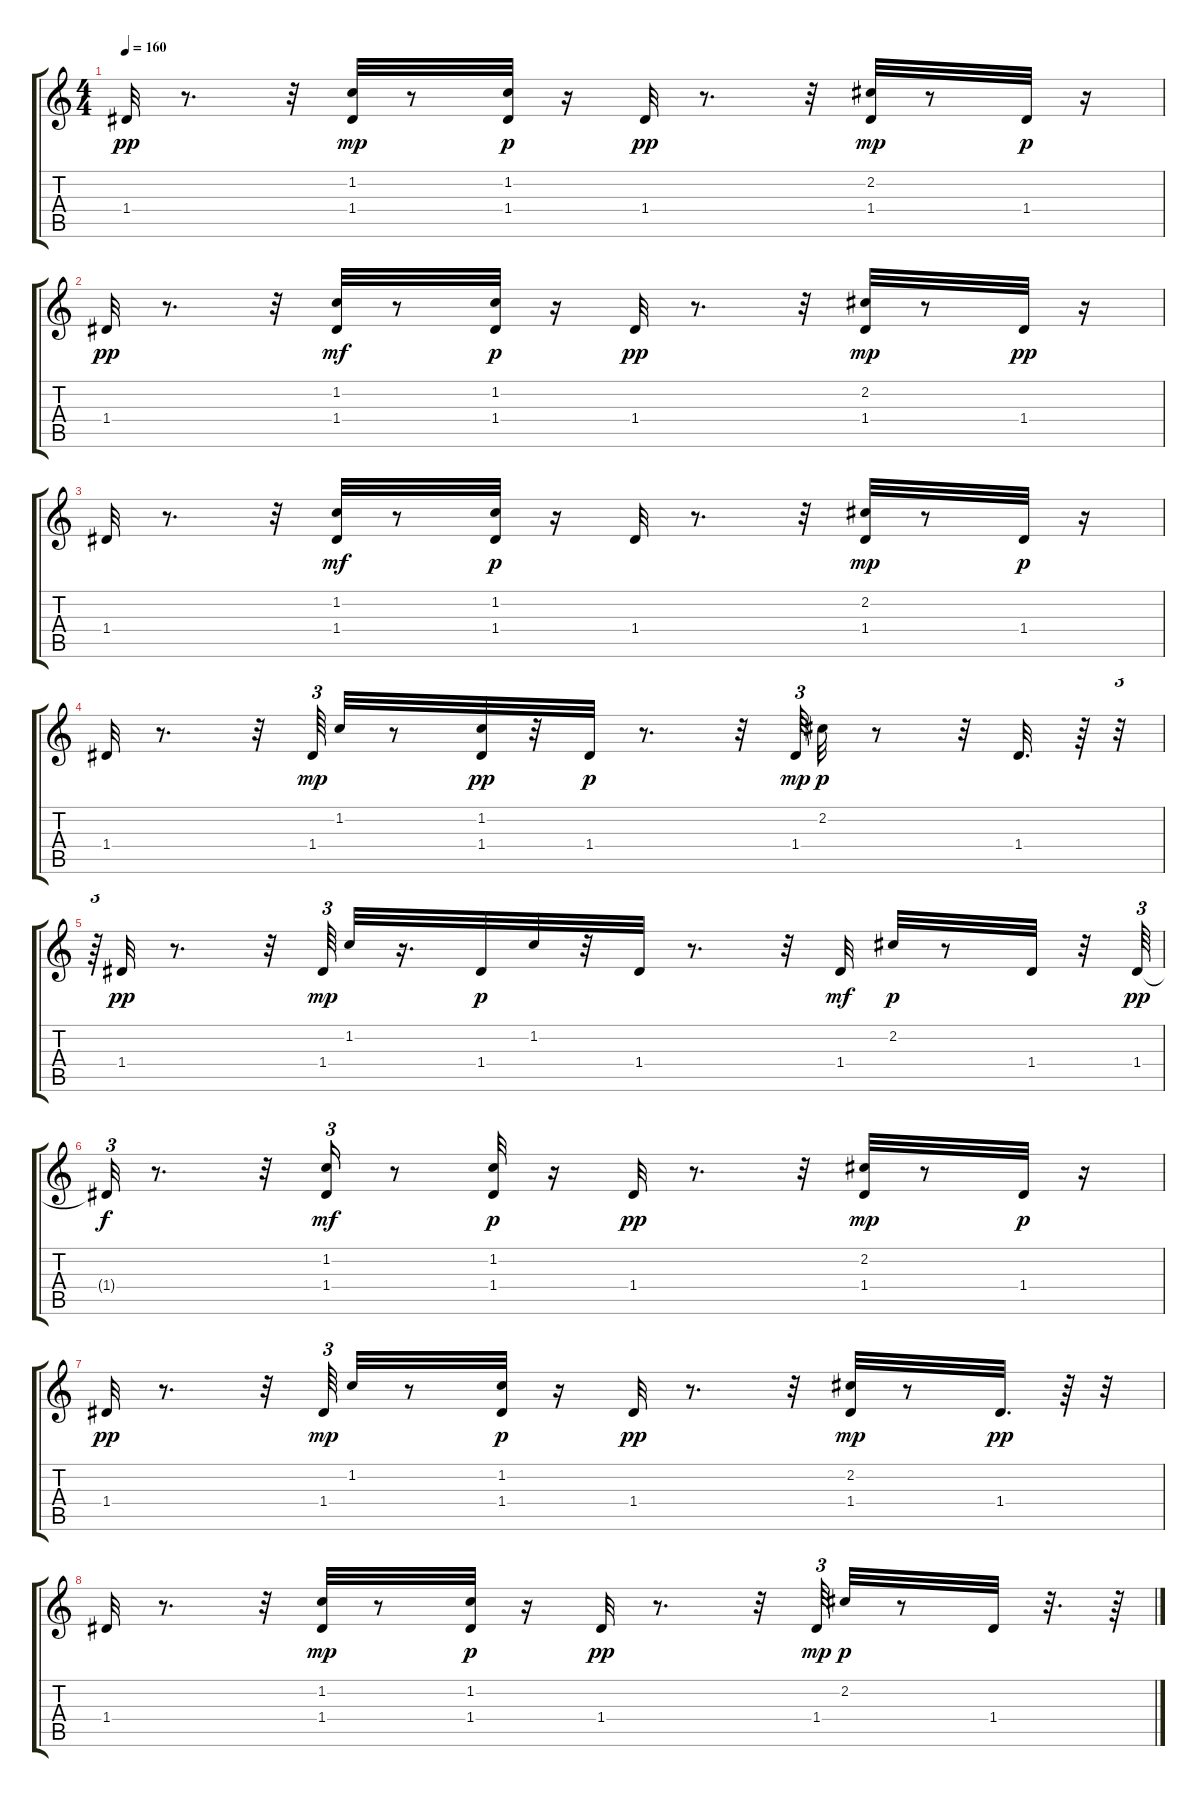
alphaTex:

\track "" {instrument acousticguitarsteel}
\staff {score tabs}
\tuning (E4 B3 G3 D3 A2 E2) {hide}
\ts (4 4)
\tempo 160
\clef g2
\ks c
1.4.32{dy pp} r.8{d} r.32 (1.2 1.4).32{dy mp} r.8 (1.2 1.4).32{dy p} r.16 1.4.32{dy pp} r.8{d} r.32 (2.2 1.4).32{dy mp} r.8 1.4.32{dy p} r.16 |
1.4.32{dy pp} r.8{d} r.32 (1.2 1.4).32{dy mf} r.8 (1.2 1.4).32{dy p} r.16 1.4.32{dy pp} r.8{d} r.32 (2.2 1.4).32{dy mp} r.8 1.4.32{dy pp} r.16 |
1.4.32 r.8{d} r.32 (1.2 1.4).32{dy mf} r.8 (1.2 1.4).32{dy p} r.16 1.4.32 r.8{d} r.32 (2.2 1.4).32{dy mp} r.8 1.4.32{dy p} r.16 |
1.4.32 r.8{d} r.32 1.4.64{tu (3 2) dy mp} 1.2.32 r.8 (1.2 1.4).32{dy pp} r.32 1.4.32{dy p} r.8{d} r.32 1.4.64{tu (3 2) dy mp} 2.2.32{dy p} r.8 r.32 1.4.32{d} r.64 r.32{tu (3 2)} |
r.64{tu (3 2)} 1.4.32{dy pp} r.8{d} r.32 1.4.64{tu (3 2) dy mp} 1.2.32 r.16{d} 1.4.32{dy p} 1.2.32 r.32 1.4.32 r.8{d} r.32 1.4.32{dy mf} 2.2.32{dy p} r.8 1.4.32 r.32 1.4.64{tu (3 2) dy pp} |
1.4{t}.32{tu (3 2) dy f} r.8{d} r.32 (1.2 1.4).16{tu (3 2) dy mf} r.8 (1.2 1.4).32{dy p} r.16 1.4.32{dy pp} r.8{d} r.32 (2.2 1.4).32{dy mp} r.8 1.4.32{dy p} r.16 |
1.4.32{dy pp} r.8{d} r.32 1.4.64{tu (3 2) dy mp} 1.2.32 r.8 (1.2 1.4).32{dy p} r.16 1.4.32{dy pp} r.8{d} r.32 (2.2 1.4).32{dy mp} r.8 1.4.32{d dy pp} r.64 r.32 |
1.4.32 r.8{d} r.32 (1.2 1.4).32{dy mp} r.8 (1.2 1.4).32{dy p} r.16 1.4.32{dy pp} r.8{d} r.32 1.4.64{tu (3 2) dy mp} 2.2.32{dy p} r.8 1.4.32 r.32{d} r.64
